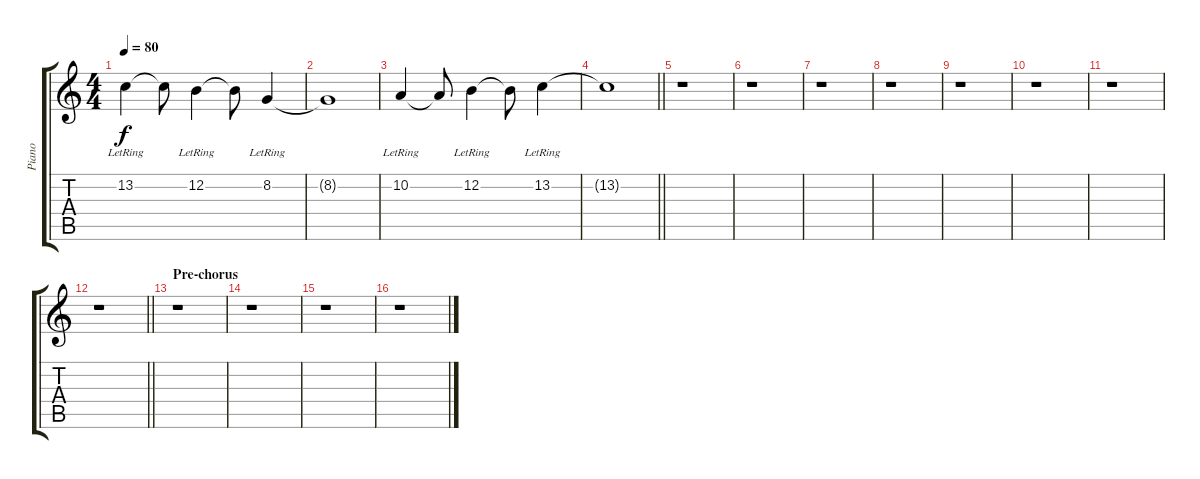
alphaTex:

\track ("Piano" "Piano") {instrument electricpiano1}
\staff {score tabs}
\tuning (E4 B3 G3 D3 A2 E2) {hide}
\ts (4 4)
\tempo 80
\clef g2
\ks c
13.2{lr}.4{dy f} 13.2{t}.8 12.2{lr}.4 12.2{t}.8 8.2{lr}.4 |
8.2{t}.1 |
10.2{lr}.4 10.2{t}.8 12.2{lr}.4 12.2{t}.8 13.2{lr}.4 |
\barLineRight lightlight
13.2{t}.1 |
\section ("" "")
r.1 |
r.1 |
r.1 |
r.1 |
r.1 |
r.1 |
r.1 |
\barLineRight lightlight
r.1 |
\section ("" "Pre-chorus")
r.1 |
r.1 |
r.1 |
r.1
